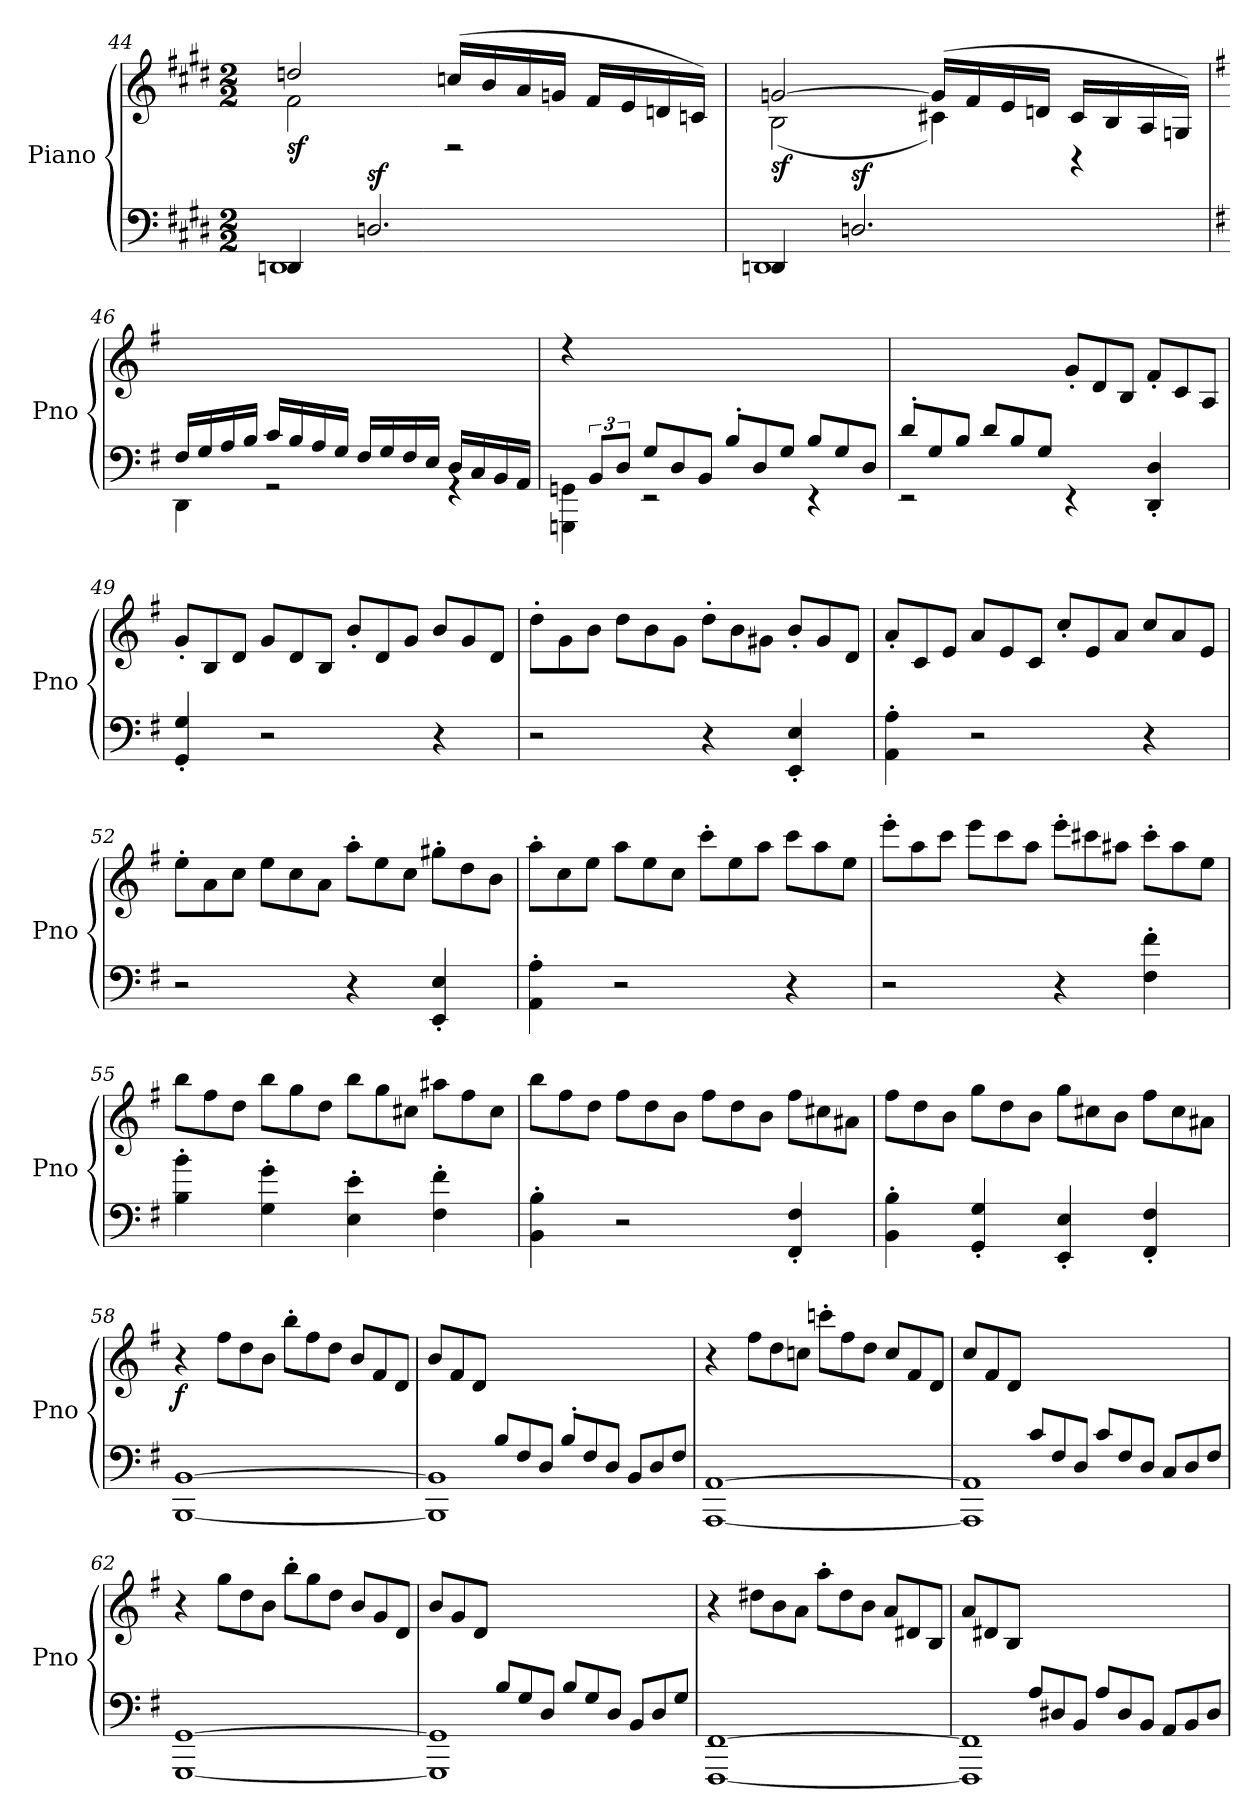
**kern	**kern	**dynam
*part1	*part1	*part1
*staff2	*staff1	*staff1/2
*I"Piano	*	*
*I'Pno	*	*
*clefF4	*clefG2	*
*k[f#c#g#d#]	*k[f#c#g#d#]	*
*M2/2	*M2/2	*
=44	=44	=44
*^	*^	*
!	!	!	!	!LO:DY:b
4DDn/	1DD	2ddn/	2f#\	sf
!	!	!	!	!LO:DY:a=2
2.Dn/	.	.	.	sf
.	.	(>16ccn/LL	2r	.
.	.	16b/	.	.
.	.	16a/	.	.
.	.	16gn/JJ	.	.
.	.	16f#/LL	.	.
.	.	16e/	.	.
.	.	16dn/	.	.
.	.	16cn/JJ)	.	.
!!LO:LB:g=z	!!
=45	=45	=45	=45	=45
!	!	!	!	!LO:DY:b
4DDn/	1DD	[2gn/	(<2B\	sf
!	!	!	!	!LO:DY:a=2
2.Dn/	.	.	.	sf
.	.	(>16g/LL]	4c#X\)	.
.	.	16f#/	.	.
.	.	16e/	.	.
.	.	16dn/JJ	.	.
.	.	16c#/LL	4r	.
.	.	16B/	.	.
.	.	16A/	.	.
.	.	16Gn/JJ)	.	.
*	*	*v	*v	*
=46	=46	=46	=46
*k[f#]	*	*k[f#]	*
16F#/LL	4DD\	1ryy	.
16G/	.	.	.
16A/	.	.	.
16B/JJ	.	.	.
16c/LL	2rGG	.	.
16B/	.	.	.
16A/	.	.	.
16G/JJ	.	.	.
16F#/LL	.	.	.
16G/	.	.	.
16F#/	.	.	.
16E/JJ	.	.	.
16D/LL	4rGG	.	.
16C/	.	.	.
16BB/	.	.	.
16AA/JJ	.	.	.
=47	=47	=47	=47
12ryy	4GGGn\ 4GGn\	4rdd	.
12BB/L	.	.	.
12D/J	.	.	.
*Xtuplet	*	*	*
12G/L	2rEE	2.ryy	.
12D/	.	.	.
12BB/J	.	.	.
12B'/L	.	.	.
12D/	.	.	.
12G/J	.	.	.
12B/L	4rEE	.	.
12G/	.	.	.
12D/J	.	.	.
!!LO:LB:g=z
=48	=48	=48	=48
12d'/L	2rEE	2ryy	.
12G/	.	.	.
12B/J	.	.	.
12d/L	.	.	.
12B/	.	.	.
12G/J	.	.	.
*	*	*Xtuplet	*
2ryy	4rEE	12g'/L	.
.	.	12d/	.
.	.	12B/J	.
.	4DD/' 4D/'	12f#'/L	.
.	.	12c/	.
.	.	12A/J	.
*v	*v	*	*
=49	=49	=49
4GG/' 4G/'	12g'/L	.
.	12B/	.
.	12d/J	.
2r	12g/L	.
.	12d/	.
.	12B/J	.
.	12b'/L	.
.	12d/	.
.	12g/J	.
4r	12b/L	.
.	12g/	.
.	12d/J	.
=50	=50	=50
2r	12dd'\L	.
.	12g\	.
.	12b\J	.
.	12dd\L	.
.	12b\	.
.	12g\J	.
4r	12dd'\L	.
.	12b\	.
.	12g#X\J	.
4EE/' 4E/'	12b'/L	.
.	12g#/	.
.	12d/J	.
!!LO:LB:g=z
=51	=51	=51
4AA\' 4A\'	12a'/L	.
.	12c/	.
.	12e/J	.
2r	12a/L	.
.	12e/	.
.	12c/J	.
.	12cc'/L	.
.	12e/	.
.	12a/J	.
4r	12cc/L	.
.	12a/	.
.	12e/J	.
=52	=52	=52
2r	12ee'\L	.
.	12a\	.
.	12cc\J	.
.	12ee\L	.
.	12cc\	.
.	12a\J	.
4r	12aa'\L	.
.	12ee\	.
.	12cc\J	.
4EE/' 4E/'	12gg#X'\L	.
.	12dd\	.
.	12b\J	.
=53	=53	=53
4AA\' 4A\'	12aa'\L	.
.	12cc\	.
.	12ee\J	.
2r	12aa\L	.
.	12ee\	.
.	12cc\J	.
.	12ccc'\L	.
.	12ee\	.
.	12aa\J	.
4r	12ccc\L	.
.	12aa\	.
.	12ee\J	.
!!LO:LB:g=z
=54	=54	=54
2r	12eee'\L	.
.	12aa\	.
.	12ccc\J	.
.	12eee\L	.
.	12ccc\	.
.	12aa\J	.
4r	12eee'\L	.
.	12ccc#X\	.
.	12aa#X\J	.
4F#\' 4f#\'	12ccc#'\L	.
.	12aa#\	.
.	12ee\J	.
=55	=55	=55
4B\' 4b\'	12bb\L	.
.	12ff#\	.
.	12dd\J	.
4G\' 4g\'	12bb\L	.
.	12gg\	.
.	12dd\J	.
4E\' 4e\'	12bb\L	.
.	12gg\	.
.	12cc#X\J	.
4F#\' 4f#\'	12aa#X\L	.
.	12ff#\	.
.	12cc#\J	.
=56	=56	=56
4BB\' 4B\'	12bb\L	.
.	12ff#\	.
.	12dd\J	.
2r	12ff#\L	.
.	12dd\	.
.	12b\J	.
.	12ff#\L	.
.	12dd\	.
.	12b\J	.
4FF#/' 4F#/'	12ff#\L	.
.	12cc#X\	.
.	12a#X\J	.
!!LO:LB:g=z
=57	=57	=57
4BB\' 4B\'	12ff#\L	.
.	12dd\	.
.	12b\J	.
4GG/' 4G/'	12gg\L	.
.	12dd\	.
.	12b\J	.
4EE/' 4E/'	12gg\L	.
.	12cc#X\	.
.	12b\J	.
4FF#/' 4F#/'	12ff#\L	.
.	12cc#\	.
.	12a#X\J	.
=58	=58	=58
!	!	!LO:DY:b
[1BBB [1BB	4r	f
.	12ff#\L	.
.	12dd\	.
.	12b\J	.
.	12bb'\L	.
.	12ff#\	.
.	12dd\J	.
.	12b/L	.
.	12f#/	.
.	12d/J	.
=59	=59	=59
*^	*	*
4ryy	1BBB] 1BB]	12b/L	.
.	.	12f#/	.
.	.	12d/J	.
12B/L	.	2.ryy	.
12F#/	.	.	.
12D/J	.	.	.
12B'/L	.	.	.
12F#/	.	.	.
12D/J	.	.	.
12BB/L	.	.	.
12D/	.	.	.
12F#/J	.	.	.
*v	*v	*	*
!!LO:PB:g=z
=60	=60	=60
[1AAA [1AA	4r	.
.	12ff#\L	.
.	12dd\	.
.	12ccn\J	.
.	12cccn'\L	.
.	12ff#\	.
.	12dd\J	.
.	12cc/L	.
.	12f#/	.
.	12d/J	.
=61	=61	=61
*^	*	*
4ryy	1AAA] 1AA]	12cc/L	.
.	.	12f#/	.
.	.	12d/J	.
12c/L	.	2.ryy	.
12F#/	.	.	.
12D/J	.	.	.
12c/L	.	.	.
12F#/	.	.	.
12D/J	.	.	.
12C/L	.	.	.
12D/	.	.	.
12F#/J	.	.	.
*v	*v	*	*
=62	=62	=62
[1GGG [1GG	4r	.
.	12gg\L	.
.	12dd\	.
.	12b\J	.
.	12bb'\L	.
.	12gg\	.
.	12dd\J	.
.	12b/L	.
.	12g/	.
.	12d/J	.
=63	=63	=63
*^	*	*
4ryy	1GGG] 1GG]	12b/L	.
.	.	12g/	.
.	.	12d/J	.
12B/L	.	2.ryy	.
12G/	.	.	.
12D/J	.	.	.
12B/L	.	.	.
12G/	.	.	.
12D/J	.	.	.
12BB/L	.	.	.
12D/	.	.	.
12G/J	.	.	.
*v	*v	*	*
!!LO:LB:g=z
=64	=64	=64
[1FFF# [1FF#	4r	.
.	12dd#X\L	.
.	12b\	.
.	12a\J	.
.	12aa'\L	.
.	12dd#\	.
.	12b\J	.
.	12a/L	.
.	12d#X/	.
.	12B/J	.
=65	=65	=65
*^	*	*
4ryy	1FFF#] 1FF#]	12a/L	.
.	.	12d#X/	.
.	.	12B/J	.
12A/L	.	2.ryy	.
12D#X/	.	.	.
12BB/J	.	.	.
12A/L	.	.	.
12D#/	.	.	.
12BB/J	.	.	.
12AA/L	.	.	.
12BB/	.	.	.
12D#/J	.	.	.
*v	*v	*	*
=	=	=
*-	*-	*-
